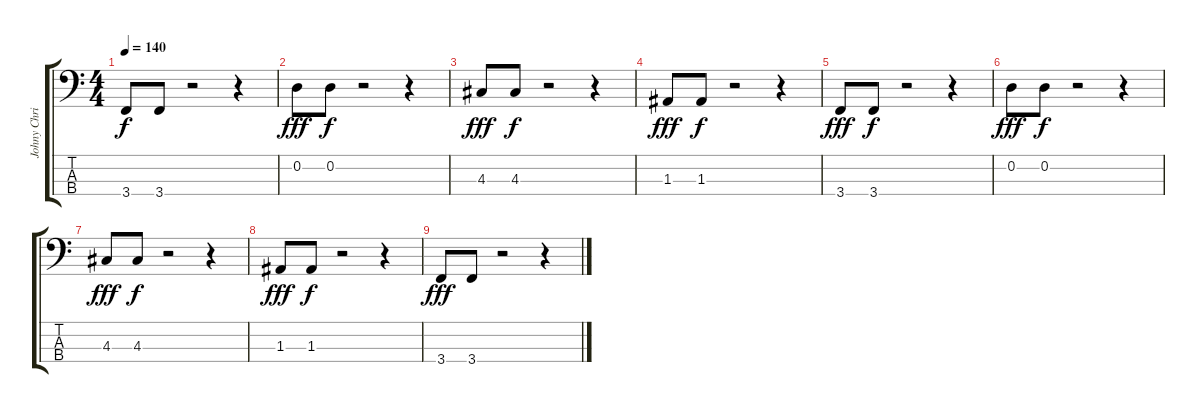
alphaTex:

\track ("Johny Christ" "Johny Chri") {instrument slapbass2}
\staff {score tabs}
\tuning (G2 D2 A1 D1) {hide}
\ts (4 4)
\tempo 140
\clef f4
\ks c
3.4.8{dy f} 3.4.8 r.2 r.4 |
0.2.8{dy fff volume 14} 0.2.8{dy f} r.2 r.4 |
4.3.8{dy fff volume 12} 4.3.8{dy f} r.2 r.4 |
1.3.8{dy fff volume 10} 1.3.8{dy f} r.2 r.4 |
3.4.8{dy fff volume 8} 3.4.8{dy f} r.2 r.4 |
0.2.8{dy fff volume 6} 0.2.8{dy f} r.2 r.4 |
4.3.8{dy fff volume 4} 4.3.8{dy f} r.2 r.4 |
1.3.8{dy fff volume 2} 1.3.8{dy f} r.2 r.4 |
3.4.8{dy fff volume 0} 3.4.8 r.2 r.4
